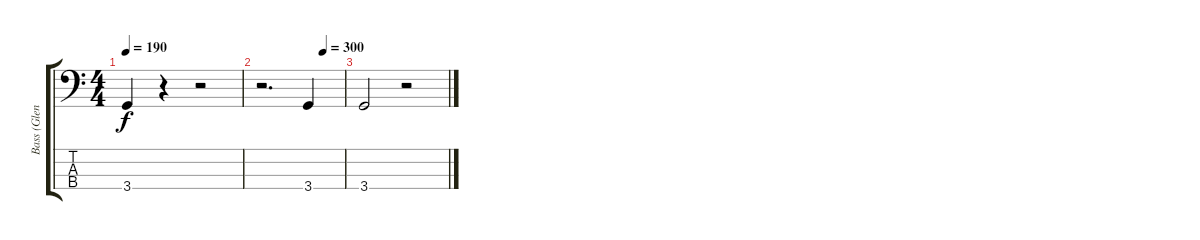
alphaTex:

\track ("Bass (Glenn)" "Bass (Glen") {instrument electricbasspick}
\staff {score tabs}
\tuning (G2 D2 A1 E1) {hide}
\ts (4 4)
\tempo 190
\clef f4
\ks c
3.4.4{dy f} r.4 r.2 |
\tempo (300 0.75)
r.2{d} 3.4.4 |
3.4.2 r.2
